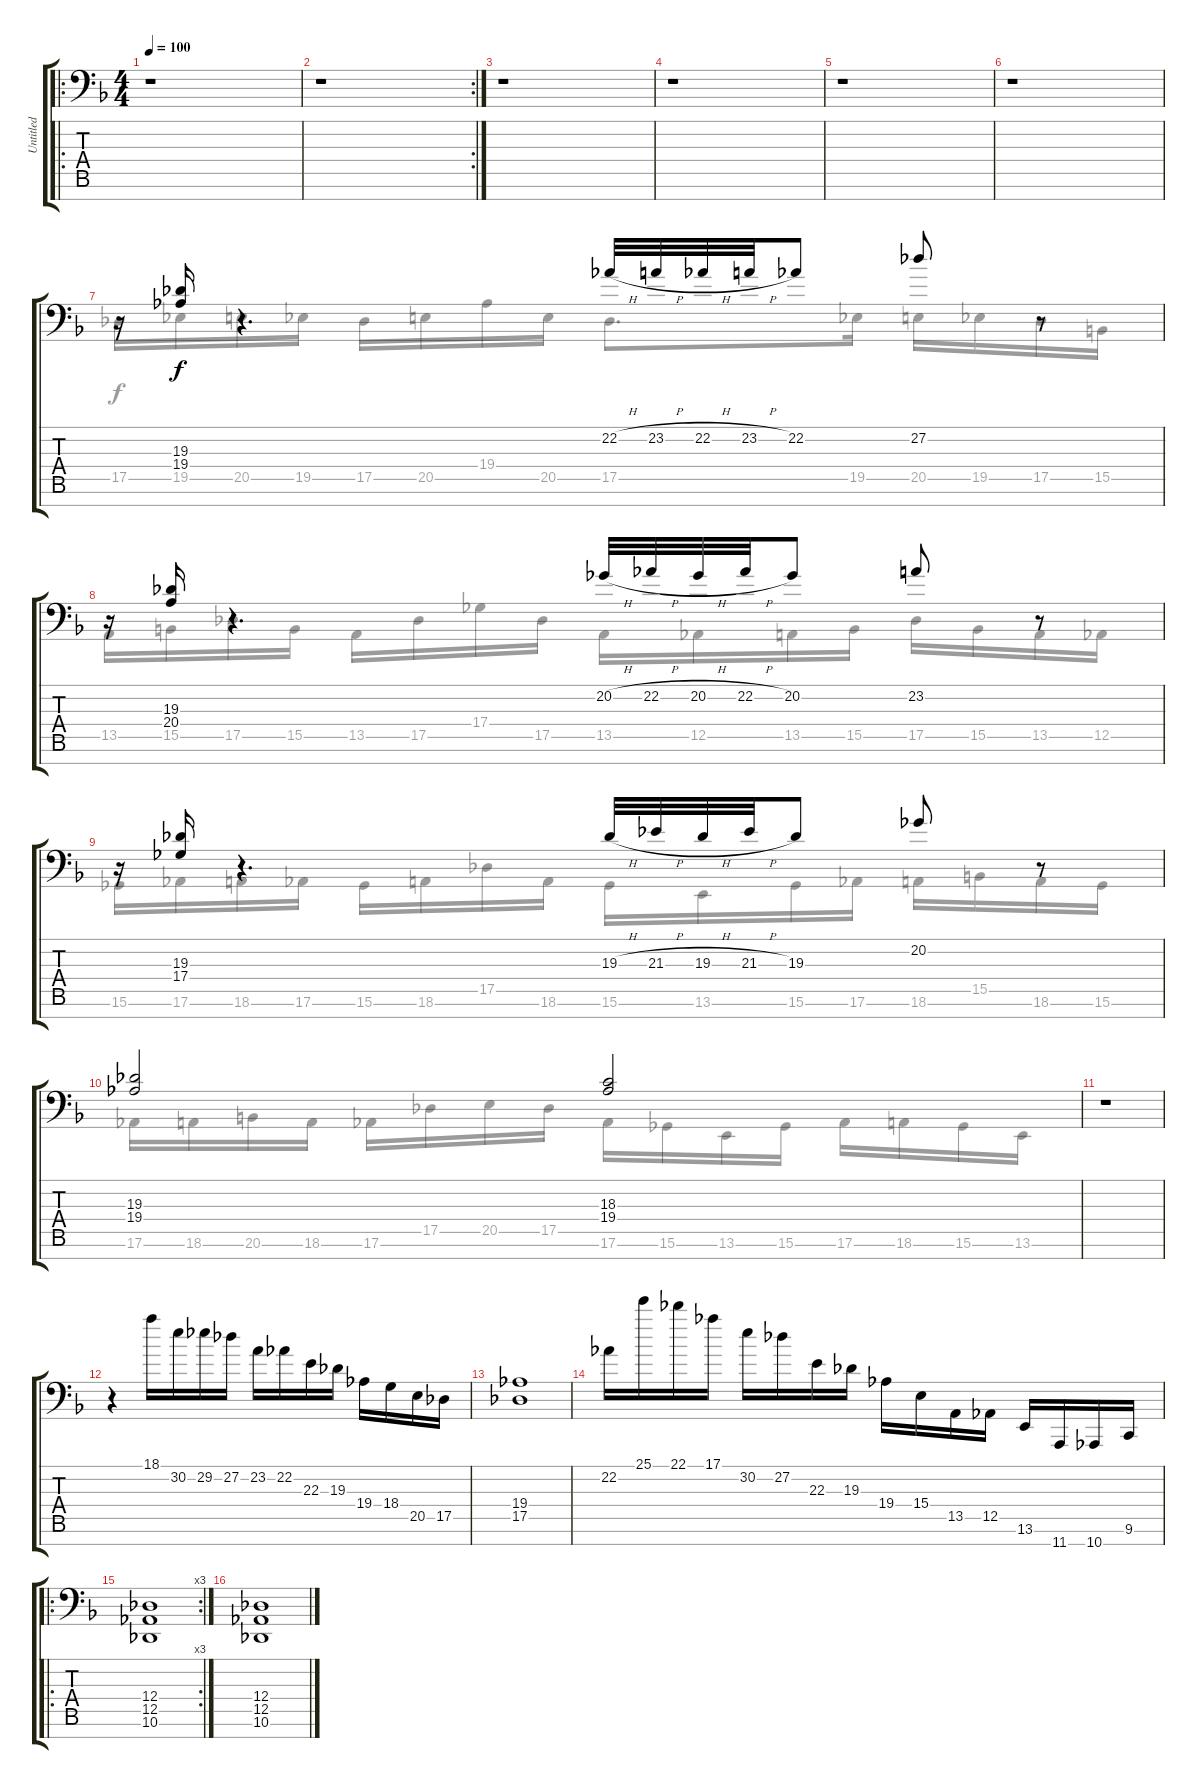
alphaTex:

\track ("Untitled" "Untitled") {instrument acousticgrandpiano}
\staff {score tabs}
\tuning (Eb4 Bb2 Gb2 Db2 Ab1 Eb1 Bb0) {hide}
\voice
\ro
\ts (4 4)
\tempo 100
\clef f4
\ks f
r.1{dy f instrument acousticgrandpiano} |
\rc 2
r.1 |
r.1 |
r.1 |
r.1 |
r.1 |
r.16 (19.3 19.4).16 r.4{d} 22.2{h}.32 23.2{h}.32 22.2{h}.32 23.2{h}.32 22.2.8 27.2.8 r.8 |
r.16 (19.3 20.4).16 r.4{d} 20.2{h}.32 22.2{h}.32 20.2{h}.32 22.2{h}.32 20.2.8 23.2.8 r.8 |
r.16 (19.3 17.4).16 r.4{d} 19.3{h}.32 21.3{h}.32 19.3{h}.32 21.3{h}.32 19.3.8 20.2.8 r.8 |
(19.3 19.4).2 (18.3 19.4).2 |
r.1 |
r.4 18.1.16 30.2.16 29.2.16 27.2.16 23.2.16 22.2.16 22.3.16 19.3.16 19.4.16 18.4.16 20.5.16 17.5.16 |
(19.4 17.5).1 |
22.2.16 25.1.16 22.1.16 17.1.16 30.2.16 27.2.16 22.3.16 19.3.16 19.4.16 15.4.16 13.5.16 12.5.16 13.6.16 11.7.16 10.7.16 9.6.16 |
\ro
\rc 3
(12.4 12.5 10.6).1 |
(12.4 12.5 10.6).1
\voice
\clef f4
\ottava regular
\simile none
\ks f
|
|
|
|
|
|
17.5.16 19.5.16 20.5.16 19.5.16 17.5.16 20.5.16 19.4.16 20.5.16 17.5.8{d} 19.5.16 20.5.16 19.5.16 17.5.16 15.5.16 |
13.5.16 15.5.16 17.5.16 15.5.16 13.5.16 17.5.16 17.4.16 17.5.16 13.5.16 12.5.16 13.5.16 15.5.16 17.5.16 15.5.16 13.5.16 12.5.16 |
15.6.16 17.6.16 18.6.16 17.6.16 15.6.16 18.6.16 17.5.16 18.6.16 15.6.16 13.6.16 15.6.16 17.6.16 18.6.16 15.5.16 18.6.16 15.6.16 |
17.6.16 18.6.16 20.6.16 18.6.16 17.6.16 17.5.16 20.5.16 17.5.16 17.6.16 15.6.16 13.6.16 15.6.16 17.6.16 18.6.16 15.6.16 13.6.16 |
|
|
|
|
|
